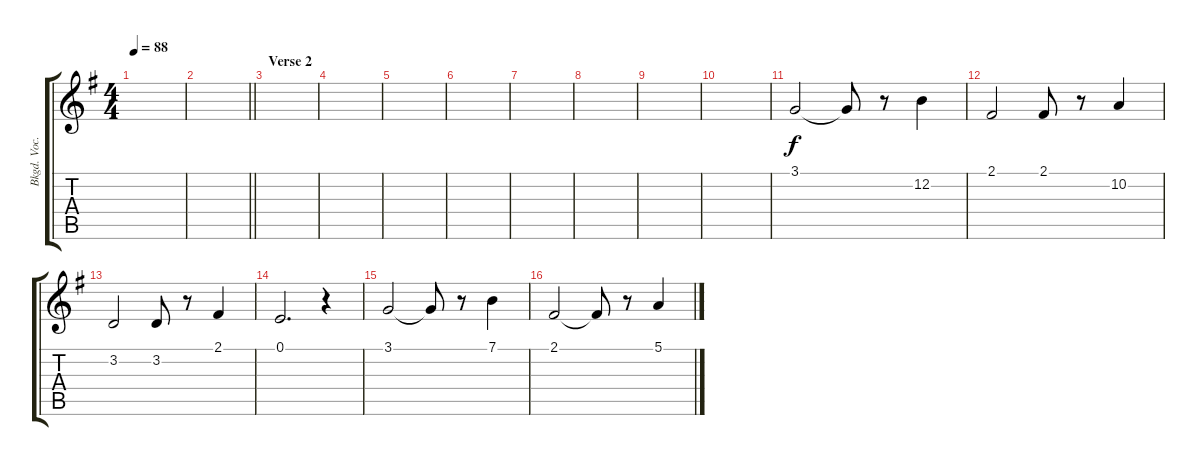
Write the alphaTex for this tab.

\track ("Bkgd. Voc." "Bkgd. Voc.") {instrument choiraahs}
\staff {score tabs}
\tuning (E4 B3 G3 D3 A2 E2) {hide}
\ts (4 4)
\tempo 88
\clef g2
\ks g
|
\barLineRight lightlight
|
\section ("" "Verse 2")
|
|
|
|
|
|
|
|
3.1.2 3.1{t}.8 r.8 12.2.4 |
2.1.2 2.1.8 r.8 10.2.4 |
3.2.2 3.2.8 r.8 2.1.4 |
0.1.2{d} r.4 |
3.1.2 3.1{t}.8 r.8 7.1.4 |
2.1.2 2.1{t}.8 r.8 5.1.4
